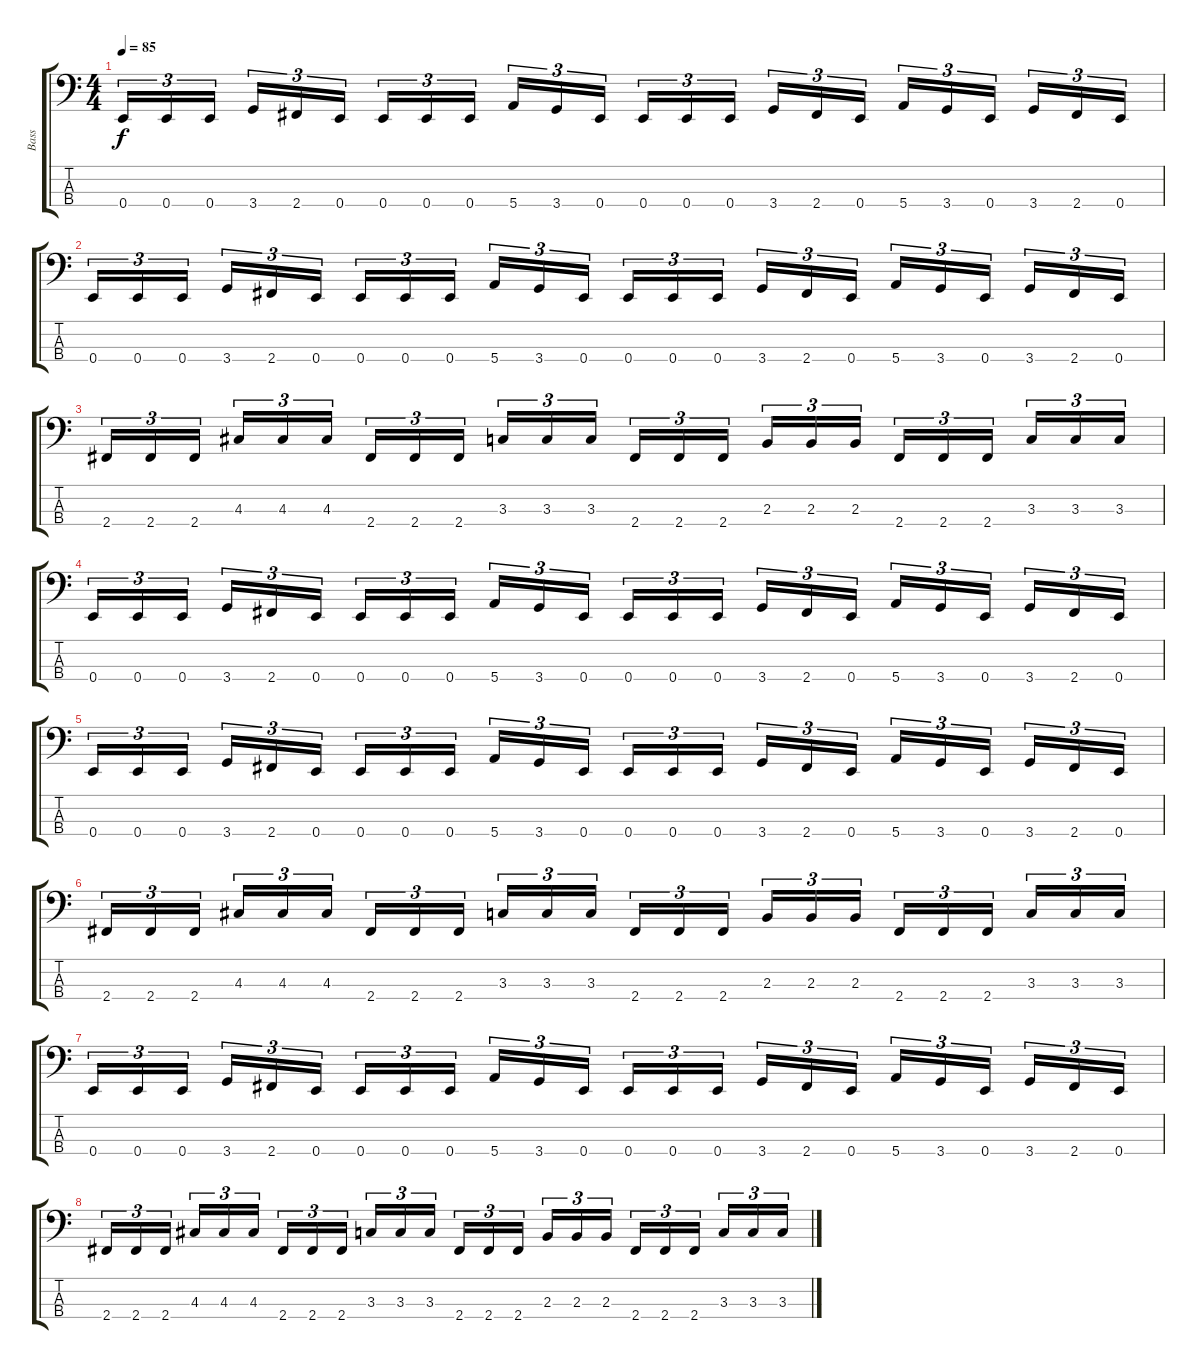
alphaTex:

\track ("Bass" "Bass") {instrument electricbasspick}
\staff {score tabs}
\tuning (G2 D2 A1 E1) {hide}
\ts (4 4)
\tempo 85
\clef f4
\ks c
0.4.16{tu (3 2) dy f instrument electricbasspick} 0.4.16{tu (3 2)} 0.4.16{tu (3 2)} 3.4.16{tu (3 2)} 2.4.16{tu (3 2)} 0.4.16{tu (3 2)} 0.4.16{tu (3 2)} 0.4.16{tu (3 2)} 0.4.16{tu (3 2)} 5.4.16{tu (3 2)} 3.4.16{tu (3 2)} 0.4.16{tu (3 2)} 0.4.16{tu (3 2)} 0.4.16{tu (3 2)} 0.4.16{tu (3 2)} 3.4.16{tu (3 2)} 2.4.16{tu (3 2)} 0.4.16{tu (3 2)} 5.4.16{tu (3 2)} 3.4.16{tu (3 2)} 0.4.16{tu (3 2)} 3.4.16{tu (3 2)} 2.4.16{tu (3 2)} 0.4.16{tu (3 2)} |
0.4.16{tu (3 2)} 0.4.16{tu (3 2)} 0.4.16{tu (3 2)} 3.4.16{tu (3 2)} 2.4.16{tu (3 2)} 0.4.16{tu (3 2)} 0.4.16{tu (3 2)} 0.4.16{tu (3 2)} 0.4.16{tu (3 2)} 5.4.16{tu (3 2)} 3.4.16{tu (3 2)} 0.4.16{tu (3 2)} 0.4.16{tu (3 2)} 0.4.16{tu (3 2)} 0.4.16{tu (3 2)} 3.4.16{tu (3 2)} 2.4.16{tu (3 2)} 0.4.16{tu (3 2)} 5.4.16{tu (3 2)} 3.4.16{tu (3 2)} 0.4.16{tu (3 2)} 3.4.16{tu (3 2)} 2.4.16{tu (3 2)} 0.4.16{tu (3 2)} |
2.4.16{tu (3 2)} 2.4.16{tu (3 2)} 2.4.16{tu (3 2)} 4.3.16{tu (3 2)} 4.3.16{tu (3 2)} 4.3.16{tu (3 2)} 2.4.16{tu (3 2)} 2.4.16{tu (3 2)} 2.4.16{tu (3 2)} 3.3.16{tu (3 2)} 3.3.16{tu (3 2)} 3.3.16{tu (3 2)} 2.4.16{tu (3 2)} 2.4.16{tu (3 2)} 2.4.16{tu (3 2)} 2.3.16{tu (3 2)} 2.3.16{tu (3 2)} 2.3.16{tu (3 2)} 2.4.16{tu (3 2)} 2.4.16{tu (3 2)} 2.4.16{tu (3 2)} 3.3.16{tu (3 2)} 3.3.16{tu (3 2)} 3.3.16{tu (3 2)} |
0.4.16{tu (3 2)} 0.4.16{tu (3 2)} 0.4.16{tu (3 2)} 3.4.16{tu (3 2)} 2.4.16{tu (3 2)} 0.4.16{tu (3 2)} 0.4.16{tu (3 2)} 0.4.16{tu (3 2)} 0.4.16{tu (3 2)} 5.4.16{tu (3 2)} 3.4.16{tu (3 2)} 0.4.16{tu (3 2)} 0.4.16{tu (3 2)} 0.4.16{tu (3 2)} 0.4.16{tu (3 2)} 3.4.16{tu (3 2)} 2.4.16{tu (3 2)} 0.4.16{tu (3 2)} 5.4.16{tu (3 2)} 3.4.16{tu (3 2)} 0.4.16{tu (3 2)} 3.4.16{tu (3 2)} 2.4.16{tu (3 2)} 0.4.16{tu (3 2)} |
0.4.16{tu (3 2)} 0.4.16{tu (3 2)} 0.4.16{tu (3 2)} 3.4.16{tu (3 2)} 2.4.16{tu (3 2)} 0.4.16{tu (3 2)} 0.4.16{tu (3 2)} 0.4.16{tu (3 2)} 0.4.16{tu (3 2)} 5.4.16{tu (3 2)} 3.4.16{tu (3 2)} 0.4.16{tu (3 2)} 0.4.16{tu (3 2)} 0.4.16{tu (3 2)} 0.4.16{tu (3 2)} 3.4.16{tu (3 2)} 2.4.16{tu (3 2)} 0.4.16{tu (3 2)} 5.4.16{tu (3 2)} 3.4.16{tu (3 2)} 0.4.16{tu (3 2)} 3.4.16{tu (3 2)} 2.4.16{tu (3 2)} 0.4.16{tu (3 2)} |
2.4.16{tu (3 2)} 2.4.16{tu (3 2)} 2.4.16{tu (3 2)} 4.3.16{tu (3 2)} 4.3.16{tu (3 2)} 4.3.16{tu (3 2)} 2.4.16{tu (3 2)} 2.4.16{tu (3 2)} 2.4.16{tu (3 2)} 3.3.16{tu (3 2)} 3.3.16{tu (3 2)} 3.3.16{tu (3 2)} 2.4.16{tu (3 2)} 2.4.16{tu (3 2)} 2.4.16{tu (3 2)} 2.3.16{tu (3 2)} 2.3.16{tu (3 2)} 2.3.16{tu (3 2)} 2.4.16{tu (3 2)} 2.4.16{tu (3 2)} 2.4.16{tu (3 2)} 3.3.16{tu (3 2)} 3.3.16{tu (3 2)} 3.3.16{tu (3 2)} |
0.4.16{tu (3 2)} 0.4.16{tu (3 2)} 0.4.16{tu (3 2)} 3.4.16{tu (3 2)} 2.4.16{tu (3 2)} 0.4.16{tu (3 2)} 0.4.16{tu (3 2)} 0.4.16{tu (3 2)} 0.4.16{tu (3 2)} 5.4.16{tu (3 2)} 3.4.16{tu (3 2)} 0.4.16{tu (3 2)} 0.4.16{tu (3 2)} 0.4.16{tu (3 2)} 0.4.16{tu (3 2)} 3.4.16{tu (3 2)} 2.4.16{tu (3 2)} 0.4.16{tu (3 2)} 5.4.16{tu (3 2)} 3.4.16{tu (3 2)} 0.4.16{tu (3 2)} 3.4.16{tu (3 2)} 2.4.16{tu (3 2)} 0.4.16{tu (3 2)} |
2.4.16{tu (3 2)} 2.4.16{tu (3 2)} 2.4.16{tu (3 2)} 4.3.16{tu (3 2)} 4.3.16{tu (3 2)} 4.3.16{tu (3 2)} 2.4.16{tu (3 2)} 2.4.16{tu (3 2)} 2.4.16{tu (3 2)} 3.3.16{tu (3 2)} 3.3.16{tu (3 2)} 3.3.16{tu (3 2)} 2.4.16{tu (3 2)} 2.4.16{tu (3 2)} 2.4.16{tu (3 2)} 2.3.16{tu (3 2)} 2.3.16{tu (3 2)} 2.3.16{tu (3 2)} 2.4.16{tu (3 2)} 2.4.16{tu (3 2)} 2.4.16{tu (3 2)} 3.3.16{tu (3 2)} 3.3.16{tu (3 2)} 3.3.16{tu (3 2)}
